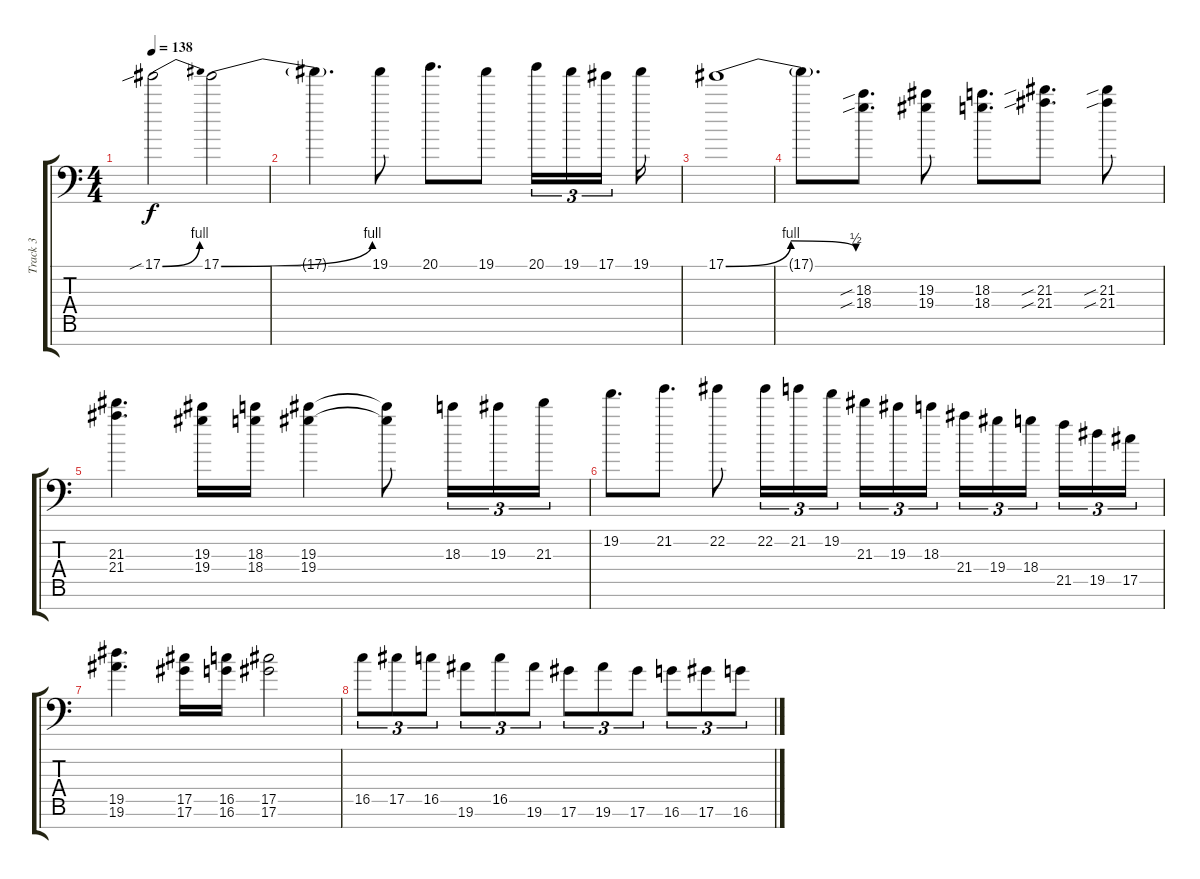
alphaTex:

\track ("Track 3" "Track 3") {instrument distortionguitar}
\staff {score tabs}
\tuning (Eb4 Bb3 Gb3 Db3 Ab2 Eb2 Bb1) {hide}
\ts (4 4)
\tempo 138
\clef f4
\ks c
17.1{be (bend 0 0 60 4) sib}.2{dy f} 17.1{be (bend 0 0 60 4)}.2 |
17.1{t}.4{d} 19.1.8 20.1.8{d} 19.1.8 20.1.16{tu (3 2)} 19.1.16{tu (3 2)} 17.1.16{tu (3 2) beam splitsecondary} 19.1.16 |
17.1{be (bendrelease 0 0 10 4 39 4 60 2)}.1 |
17.1{t}.8{d} (18.3{sib} 18.4{sib}).8{d} (19.3 19.4).8 (18.3 18.4).8{d} (21.3{sib} 21.4{sib}).8{d} (21.3{sib} 21.4{sib}).8 |
(21.3 21.4).4{d} (19.3 19.4).16 (18.3 18.4).16 (19.3 19.4).4 (19.3{t} 19.4{t}).8 18.3.16{tu (3 2)} 19.3.16{tu (3 2)} 21.3.16{tu (3 2)} |
19.2.8{d} 21.2.8{d} 22.2.8 22.2.16{tu (3 2)} 21.2.16{tu (3 2)} 19.2.16{tu (3 2) beam splitsecondary} 21.3.16{tu (3 2)} 19.3.16{tu (3 2)} 18.3.16{tu (3 2)} 21.4.16{tu (3 2)} 19.4.16{tu (3 2)} 18.4.16{tu (3 2) beam splitsecondary} 21.5.16{tu (3 2)} 19.5.16{tu (3 2)} 17.5.16{tu (3 2)} |
(19.5 19.6).4{d} (17.5 17.6).16 (16.5 16.6).16 (17.5 17.6).2 |
16.5.8{tu (3 2)} 17.5.8{tu (3 2)} 16.5.8{tu (3 2)} 19.6.8{tu (3 2)} 16.5.8{tu (3 2)} 19.6.8{tu (3 2)} 17.6.8{tu (3 2)} 19.6.8{tu (3 2)} 17.6.8{tu (3 2)} 16.6.8{tu (3 2)} 17.6.8{tu (3 2)} 16.6.8{tu (3 2)}
